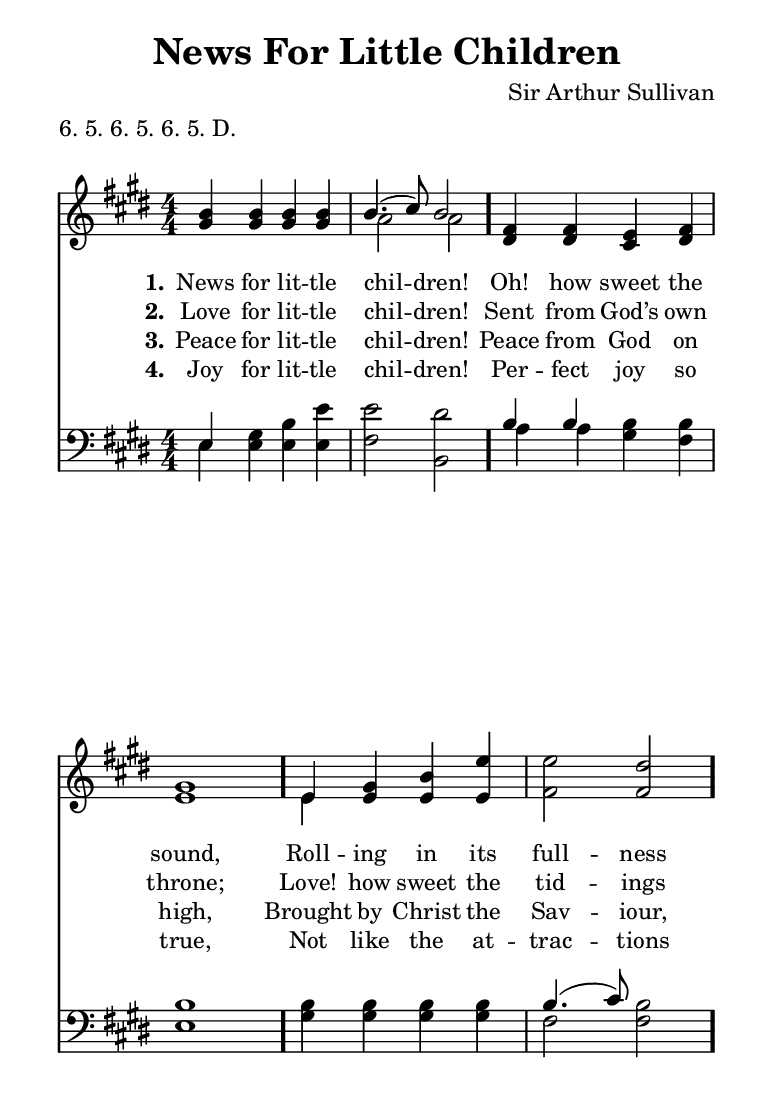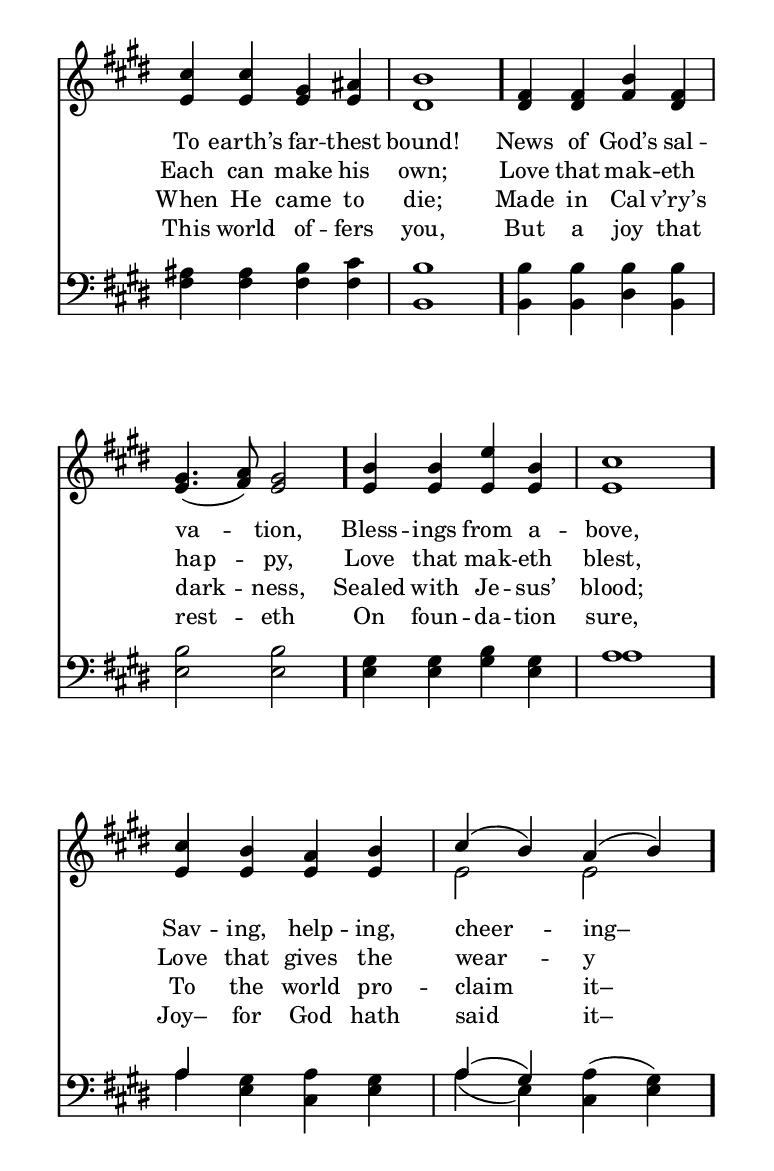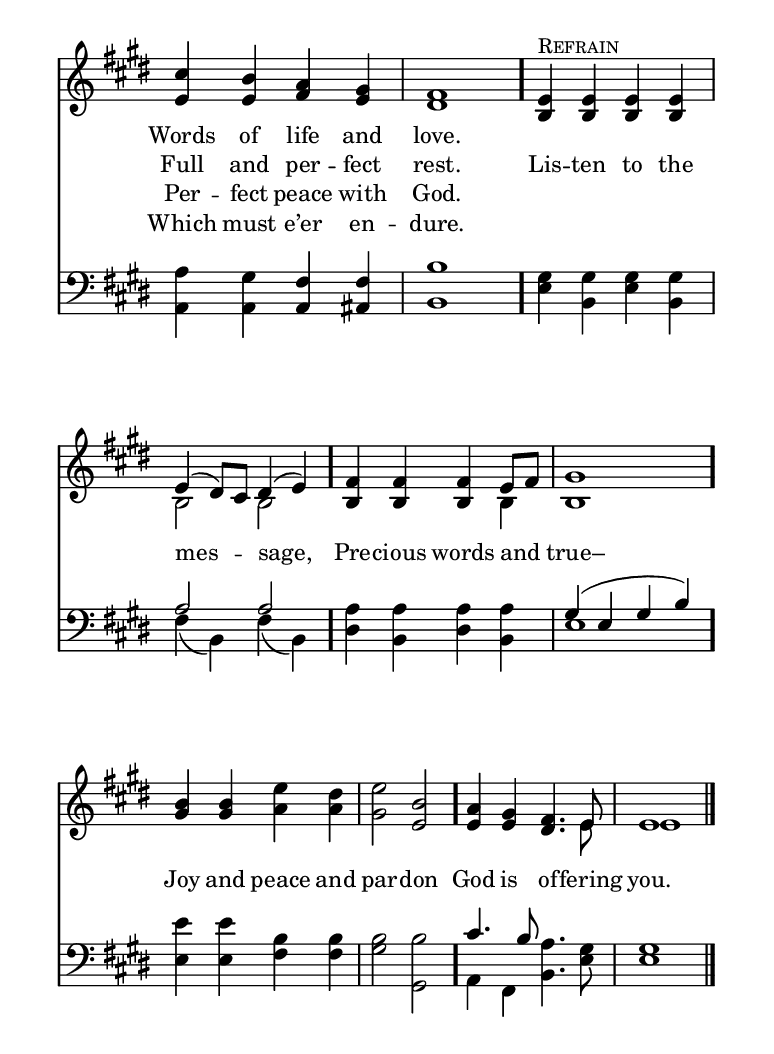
\include "common/global.ily"
\paper {
  \include "common/paper.ily"
  system-count = #(cond (is-eogsized 5) (#t #f))
}

\header{
  %children
  hymnnumber = "349"
  title = "News For Little Children"
  tunename = "St. Gertrude" % original has all caps
  meter = "6. 5. 6. 5. 6. 5. D."
  poet = ""
  composer = "Sir Arthur Sullivan"
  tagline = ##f
}

global = {
  \include "common/overrides.ily"
  \override Staff.TimeSignature.style = #'numbered
  \time 4/4
  \override Score.MetronomeMark.transparent = ##t % hide all fermata changes too
  \tempo 4=100
  \key e \major
  \autoBeamOff
}

notesSoprano = {
\global
\relative c'' {

  b4 b b b | b4.( cis8) b2 |
  fis4 fis e fis | gis1 |
  e4 gis b e | e2 dis |
  cis4 cis gis ais | b1 |
  fis4 fis b fis | gis4.( a8) gis2 |
  b4 b e b | cis1 |
  cis4 b a b | cis( b) a( b) |
  cis4 b a gis | fis1 |

  \eogbreak
  e4^\markup { \small \caps "Refrain" } e e e | e( dis8)[ cis] dis4( e) |
  fis4 fis fis e8[ fis] | gis1 |
  b4 b e dis | e2 b |
  a4 gis fis4. e8 | e1 |

  \bar "|."

}
}

notesAlto = {
\global
\relative e' {

  gis4 gis gis gis | a2 a |
  dis,4 dis cis dis | e1 |
  e4 e e e | fis2 fis |
  e4 e e e | dis1 |
  dis4 dis fis dis | e4.( fis8) e2 |
  e4 e e e | e1 |
  e4 e e e | e2 e | e4 e fis e | dis1 |

  b4 b b b | b2 b |
  b4 b b b | b1 |
  gis'4 gis a a | gis2 e |
  e4 e dis4. e8 | e1 |

}
}

notesTenor = {
\global
\relative a {

  e4 gis b e | e2 dis |
  b4 b b b | b1 |
  b4 b b b | b4.( cis8) b2 |
  ais4 ais b cis | b1 |
  b4 b b b | b2 b |
  gis4 gis b gis | a1 |
  a4 gis a gis | a( gis) a( gis) |
  a4 gis fis fis | b1 |

  gis4 gis gis gis | a2 a |
  a4 a a a | gis( e gis b) |
  e4 e b b | b2 b |
  cis4. b8 a4. gis8 | gis1 |

}
}

notesBass = {
\global
\relative f {

  e4 e e e | fis2 b, |
  a'4 a gis fis | e1 |
  gis4 gis gis gis | fis2 fis |
  fis4 fis fis fis | b,1 |
  b4 b dis b | e2 e |
  e4 e gis e | a1 |
  a4 e cis e | a( e) cis( e) |
  a,4 a a ais | b1 |

  e4 b e b | fis'( b,) fis'( b,) |
  dis4 b dis b | e1 |
  e4 e fis fis | gis2 gis, |
  a4 fis b4. e8 | e1 |

}
}

Refrain = \lyricmode {

Lis -- ten to the mes -- sage, \bar "." % original has "List -- en"
Pre -- cious words and true– \bar "."
Joy and peace and par -- don \bar "."
God is of -- fering you. \bar "."

}

wordsA = \lyricmode {
\set stanza = "1."

News for lit -- tle chil -- dren! \bar "."
Oh! how sweet the sound, \bar "."
Roll -- ing in its full -- ness \bar "."
To earth’s far -- thest bound! \bar "."
News of God’s sal -- va -- tion, \bar "."
Bless -- ings from a -- bove, \bar "."
Sav -- ing, help -- ing, cheer -- ing– \bar "."
Words of life and love. \bar "."

}

wordsB = \lyricmode {
\set stanza = "2."

Love for lit -- tle chil -- dren!
Sent from God’s own throne;
Love! how sweet the tid -- ings
Each can make his own;
Love that mak -- eth hap -- py,
Love that mak -- eth blest,
Love that gives the wear -- y % original has "wea -- ry"
Full and per -- fect rest.

\Refrain

}

wordsC = \lyricmode {
\set stanza = "3."

Peace for lit -- tle chil -- dren!
Peace from God on high,
Brought by Christ the Sav -- iour,
When He came to die;
Made in Cal -- v’ry’s dark -- ness,
Sealed with Je -- sus’ blood;
To the world pro -- claim it–
Per -- fect peace with God.

}

wordsD = \lyricmode {
\set stanza = "4."

Joy for lit -- tle chil -- dren!
Per -- fect joy so true,
Not like the at -- trac -- tions
This world of -- fers you,
But a joy that rest -- eth
On foun -- da -- tion sure,
Joy– for God hath said it–
Which must e’er en -- dure.

}

\score {
  \context ChoirStaff <<
    \context Staff = upper <<
      \set Staff.autoBeaming = ##f
      \set ChoirStaff.systemStartDelimiter = #'SystemStartBar
      \set ChoirStaff.printPartCombineTexts = ##f
      \partcombine #'(2 . 9) \notesSoprano \notesAlto
      \context NullVoice = sopranos { \voiceOne << \notesSoprano >> }
      \context NullVoice = altos { \voiceTwo << \notesAlto >> }
      \context Lyrics = one   \lyricsto sopranos \wordsA
      \context Lyrics = two   \lyricsto sopranos \wordsB
      \context Lyrics = three \lyricsto sopranos \wordsC
      \context Lyrics = four  \lyricsto sopranos \wordsD
    >>
    \context Staff = men <<
      \set Staff.autoBeaming = ##f
      \clef bass
      \set ChoirStaff.printPartCombineTexts = ##f
      \partcombine #'(2 . 9) \notesTenor \notesBass
      \context NullVoice = tenors { \voiceOne << \notesTenor >> }
      \context NullVoice = basses { \voiceTwo << \notesBass >> }
    >>
  >>
  \layout {
    \include "common/layout.ily"
  }
  \midi{
    \include "common/midi.ily"
  }
}

\version "2.19.49"  % necessary for upgrading to future LilyPond versions.

% vi:set et ts=2 sw=2 ai nocindent syntax=lilypond:
